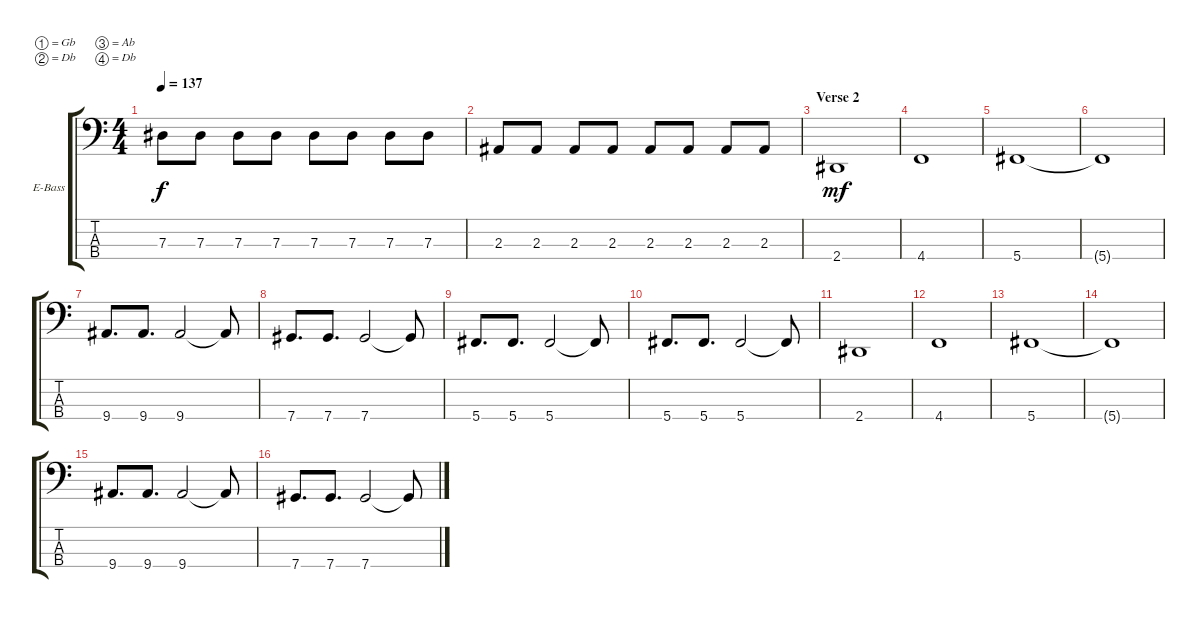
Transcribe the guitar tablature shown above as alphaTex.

\defaultSystemsLayout 4
\bracketExtendMode groupsimilarinstruments
\firstSystemTrackNameOrientation horizontal
\otherSystemsTrackNameOrientation horizontal
\track ("Bass - Billy" "E-Bass") {instrument electricbassfinger}
\staff {score tabs}
\tuning (Gb2 Db2 Ab1 Db1)
\ts (4 4)
\tempo 137
\clef f4
\ks c
7.3.8{dy f} 7.3.8 7.3.8 7.3.8 7.3.8 7.3.8 7.3.8 7.3.8 |
2.3.8 2.3.8 2.3.8 2.3.8 2.3.8 2.3.8 2.3.8 2.3.8 |
\section ("" "Verse 2")
2.4.1{dy mf} |
4.4.1 |
5.4.1 |
5.4{t}.1 |
9.4.8{d} 9.4.8{d} 9.4.2 9.4{t}.8 |
7.4.8{d} 7.4.8{d} 7.4.2 7.4{t}.8 |
5.4.8{d} 5.4.8{d} 5.4.2 5.4{t}.8 |
5.4.8{d} 5.4.8{d} 5.4.2 5.4{t}.8 |
2.4.1 |
4.4.1 |
5.4.1 |
5.4{t}.1 |
9.4.8{d} 9.4.8{d} 9.4.2 9.4{t}.8 |
7.4.8{d} 7.4.8{d} 7.4.2 7.4{t}.8
